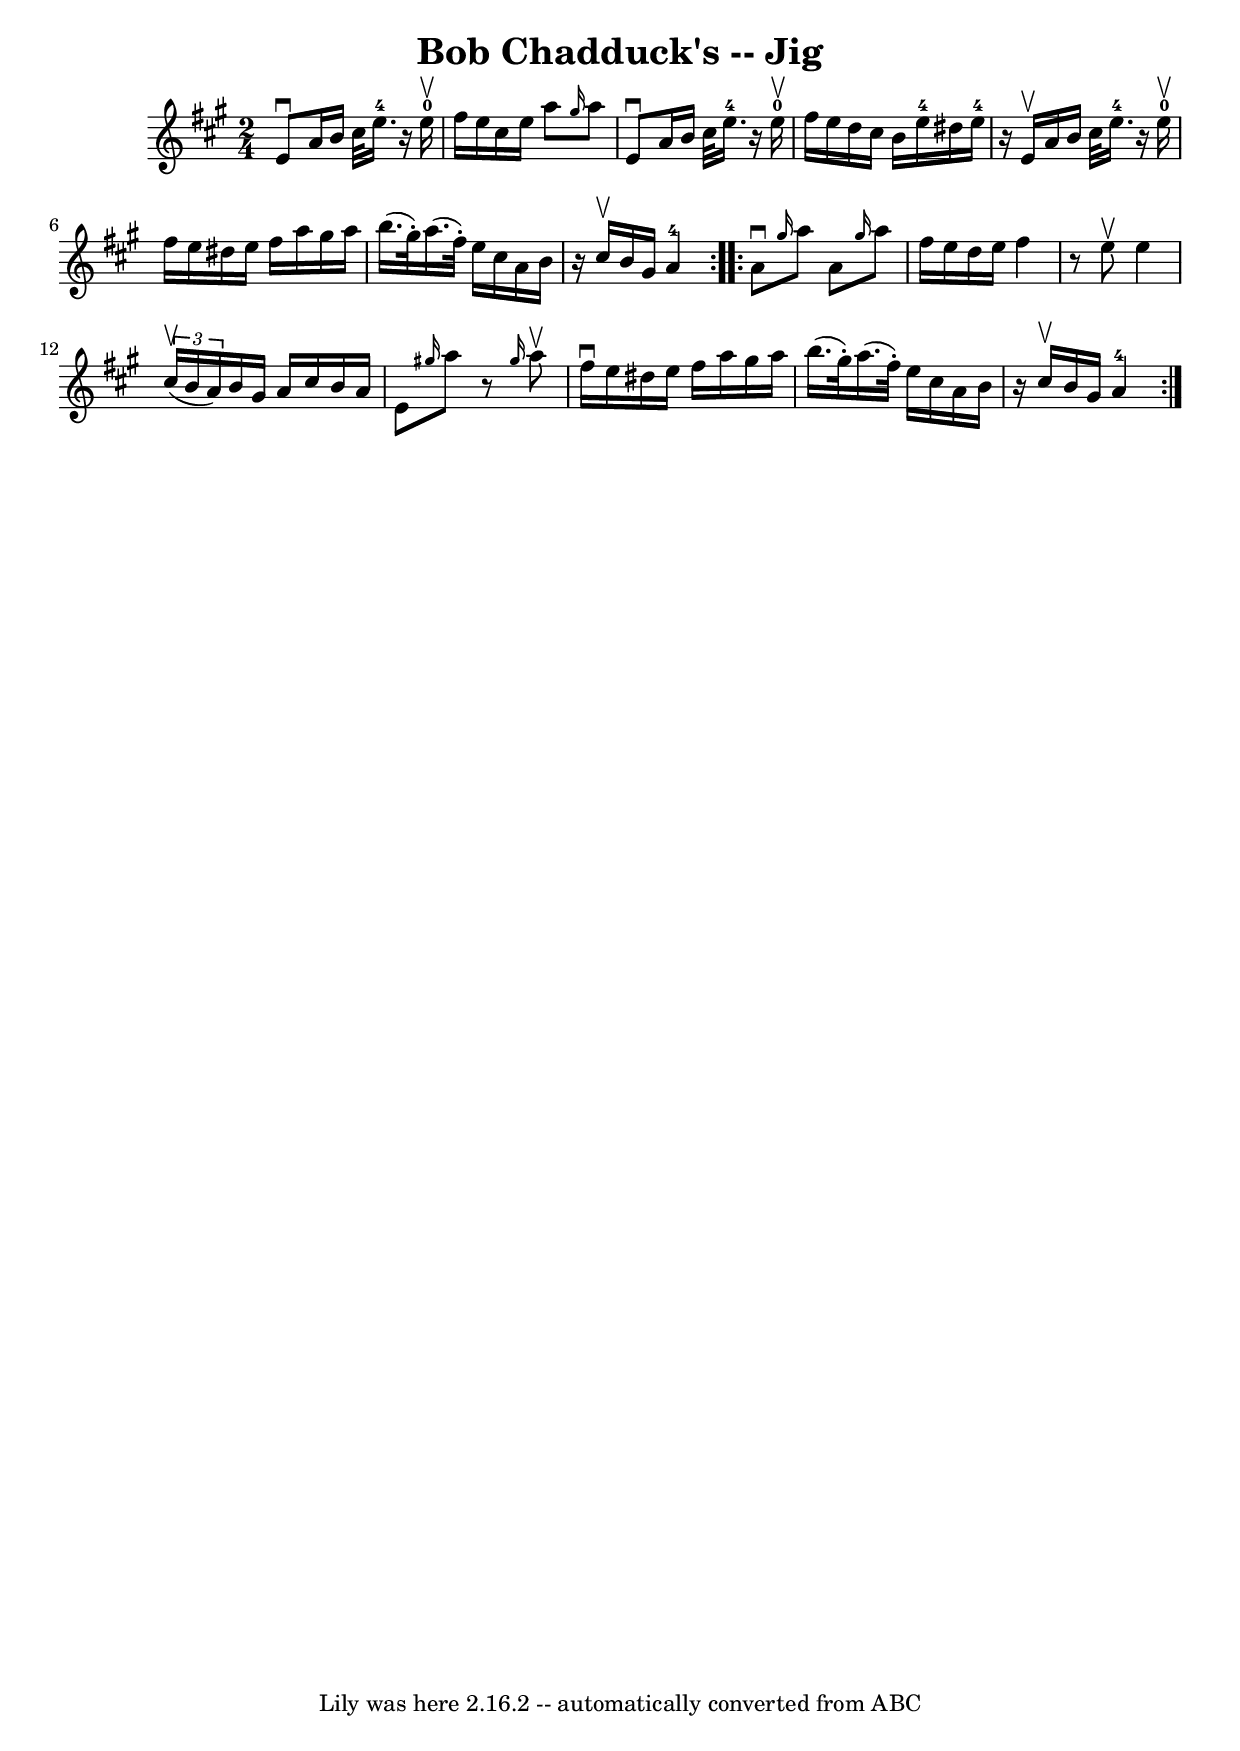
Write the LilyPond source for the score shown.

\version "2.7.40"
\include "Mammoth.ily"
\header {
	%% book = "Ryan's Mammoth Collection"
	crossRefNumber = "1"
	footnotes = "\\\\113 633"
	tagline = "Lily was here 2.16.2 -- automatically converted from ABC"
	title = "Bob Chadduck's -- Jig"
}
voicedefault =  {


\repeat volta 2 {
\time 2/4 
\key a \major e'8^\downbow a'16 b'16 cis''32 e''16. 
-4   r16 e''16-0^\upbow   |
 fis''16 e''16 cis''16    
e''16 a''8  \grace { gis''16  } a''8    |
 e'8^\downbow a'16 
 b'16 cis''32 e''16.-4   r16 e''16-0^\upbow   |
     
fis''16 e''16 d''16 cis''16 b'16 e''16-4 dis''16 e''16 
-4   |
     r16 e'16^\upbow a'16 b'16 cis''32 e''16.-4   
r16 e''16-0^\upbow   |
 fis''16 e''16 dis''16 e''16    
fis''16 a''16 gis''16 a''16    |
 b''16. (gis''32 -.)   
a''16. (fis''32 -.) e''16 cis''16 a'16 b'16    |
     r16 
cis''16^\upbow b'16 gis'16 a'4-4   }     \repeat volta 2 { a'8 
^\downbow \grace { gis''16  } a''8 a'8  \grace { gis''16  } a''8   
 |
 fis''16 e''16 d''16 e''16 fis''4    |
   r8 e''8 
^\upbow e''4    |
   \times 2/3 { cis''16^\upbow(b'16 a'16) 
} b'16 gis'16 a'16 cis''16 b'16 a'16    |
 e'8  
\grace { gis''!16  } a''8    r8 \grace { gis''16  } a''8^\upbow   
|
 fis''16^\downbow e''16 dis''16 e''16 fis''16 a''16    
gis''16 a''16    |
 b''16. (gis''32 -.) a''16. (fis''32 -. 
-) e''16 cis''16 a'16 b'16    |
     r16 cis''16^\upbow   
b'16 gis'16 a'4-4   }   
}

\score{
    <<

	\context Staff="default"
	{
	    \voicedefault 
	}

    >>
	\layout {
	}
	\midi {}
}
